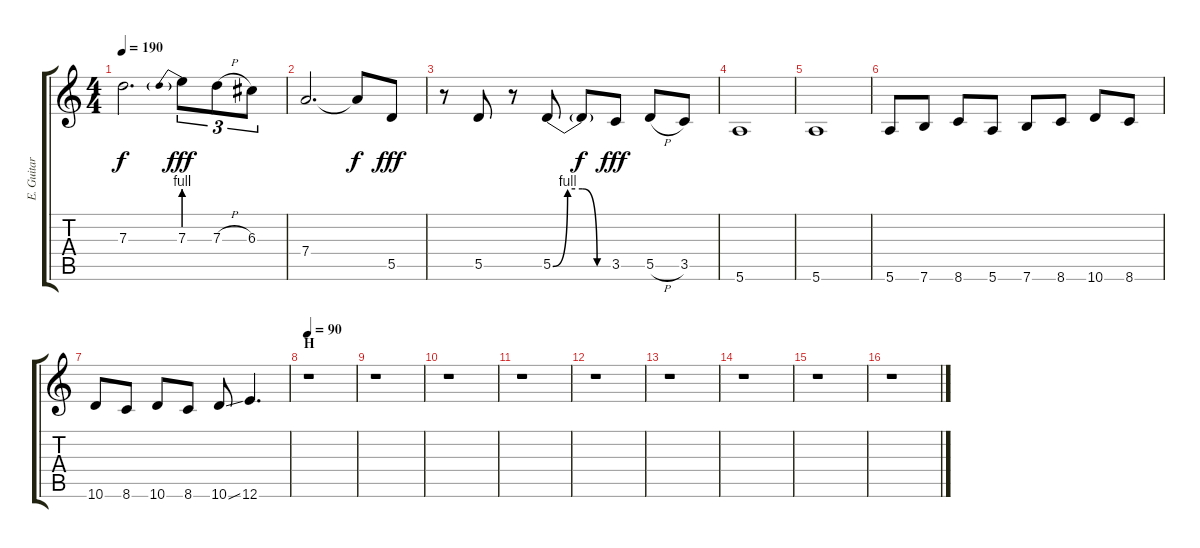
\track ("E. Guitar 1" "E. Guitar ") {instrument distortionguitar}
\staff {score tabs}
\tuning (E4 B3 G3 D3 A2 E2) {hide}
\ts (4 4)
\tempo 190
\clef g2
\ks c
7.3{t}.2{d dy f} 7.3{be (prebend 0 4 60 4)}.8{tu (3 2) dy fff} 7.3{h}.8{tu (3 2)} 6.3.8{tu (3 2)} |
7.4.2{d} 7.4{t}.8{dy f} 5.5.8{dy fff} |
r.8 5.5.8 r.8 5.5{be (custom 0 0 15 4 30 4 45 0 60 0)}.8 5.5{t}.8{dy f} 3.5.8{dy fff} 5.5{h}.8 3.5.8 |
5.6.1 |
5.6.1 |
5.6.8{volume 16} 7.6.8 8.6.8 5.6.8 7.6.8 8.6.8 10.6.8 8.6.8 |
10.6.8 8.6.8 10.6.8 8.6.8 10.6{ss}.8 12.6.4{d} |
\section ("" "H")
\tempo 90
r.1 |
r.1 |
r.1 |
r.1 |
r.1 |
r.1 |
r.1 |
r.1 |
r.1
